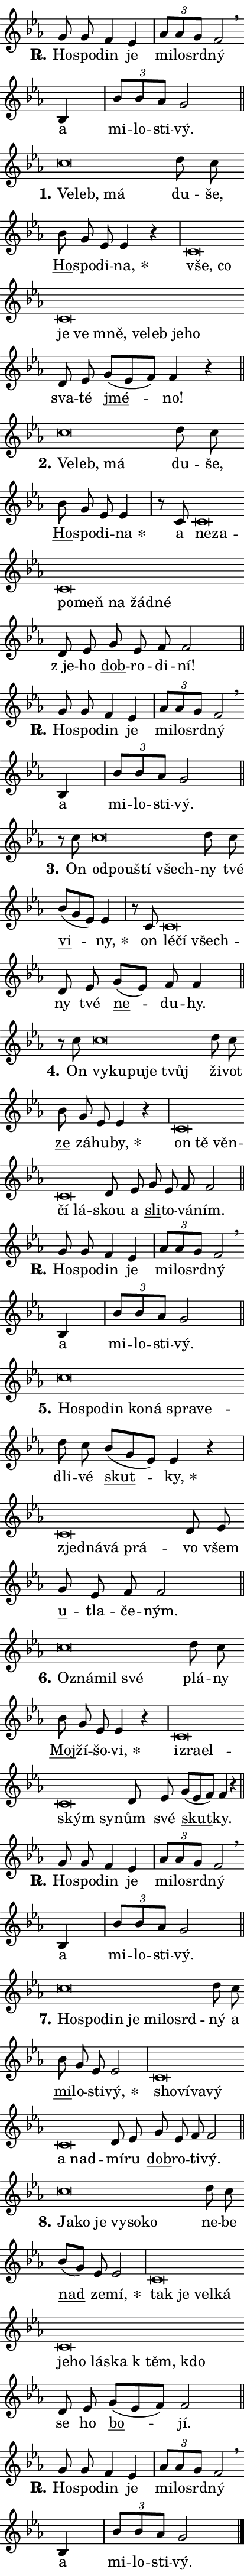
\version "2.24.0"
\header { tagline = "" }
\paper {
  indent = 0\cm
  top-margin = 0\cm
  right-margin = 0\cm
  bottom-margin = 0\cm
  left-margin = 0\cm
  paper-width = 7\cm
  page-breaking = #ly:one-page-breaking
  system-system-spacing.basic-distance = #11
  score-system-spacing.basic-distance = #11
  ragged-last = ##f
}


%% Author: Thomas Morley
%% https://lists.gnu.org/archive/html/lilypond-user/2020-05/msg00002.html
#(define (line-position grob)
"Returns position of @var[grob} in current system:
   @code{'start}, if at first time-step
   @code{'end}, if at last time-step
   @code{'middle} otherwise
"
  (let* ((col (ly:item-get-column grob))
         (ln (ly:grob-object col 'left-neighbor))
         (rn (ly:grob-object col 'right-neighbor))
         (col-to-check-left (if (ly:grob? ln) ln col))
         (col-to-check-right (if (ly:grob? rn) rn col))
         (break-dir-left
           (and
             (ly:grob-property col-to-check-left 'non-musical #f)
             (ly:item-break-dir col-to-check-left)))
         (break-dir-right
           (and
             (ly:grob-property col-to-check-right 'non-musical #f)
             (ly:item-break-dir col-to-check-right))))
        (cond ((eqv? 1 break-dir-left) 'start)
              ((eqv? -1 break-dir-right) 'end)
              (else 'middle))))

#(define (tranparent-at-line-position vctor)
  (lambda (grob)
  "Relying on @code{line-position} select the relevant enry from @var{vctor}.
Used to determine transparency,"
    (case (line-position grob)
      ((end) (not (vector-ref vctor 0)))
      ((middle) (not (vector-ref vctor 1)))
      ((start) (not (vector-ref vctor 2))))))

noteHeadBreakVisibility =
#(define-music-function (break-visibility)(vector?)
"Makes @code{NoteHead}s transparent relying on @var{break-visibility}"
#{
  \override NoteHead.transparent =
    #(tranparent-at-line-position break-visibility)
#})

#(define delete-ledgers-for-transparent-note-heads
  (lambda (grob)
    "Reads whether a @code{NoteHead} is transparent.
If so this @code{NoteHead} is removed from @code{'note-heads} from
@var{grob}, which is supposed to be @code{LedgerLineSpanner}.
As a result ledgers are not printed for this @code{NoteHead}"
    (let* ((nhds-array (ly:grob-object grob 'note-heads))
           (nhds-list
             (if (ly:grob-array? nhds-array)
                 (ly:grob-array->list nhds-array)
                 '()))
           ;; Relies on the transparent-property being done before
           ;; Staff.LedgerLineSpanner.after-line-breaking is executed.
           ;; This is fragile ...
           (to-keep
             (remove
               (lambda (nhd)
                 (ly:grob-property nhd 'transparent #f))
               nhds-list)))
      ;; TODO find a better method to iterate over grob-arrays, similiar
      ;; to filter/remove etc for lists
      ;; For now rebuilt from scratch
      (set! (ly:grob-object grob 'note-heads)  '())
      (for-each
        (lambda (nhd)
          (ly:pointer-group-interface::add-grob grob 'note-heads nhd))
        to-keep))))

hideNotes = {
  \noteHeadBreakVisibility #begin-of-line-visible
}
unHideNotes = {
  \noteHeadBreakVisibility #all-visible
}

% work-around for resetting accidentals
% https://lilypond.org/doc/v2.23/Documentation/notation/displaying-rhythms#unmetered-music
cadenzaMeasure = {
  \cadenzaOff
  \partial 1024 s1024
  \cadenzaOn
}

#(define-markup-command (accent layout props text) (markup?)
  "Underline accented syllable"
  (interpret-markup layout props
    #{\markup \override #'(offset . 4.3) \underline { #text }#}))

responsum = \markup \concat {
  "R" \hspace #-1.05 \path #0.1 #'((moveto 0 0.07) (lineto 0.9 0.8)) \hspace #0.05 "."
}

\layout {
    \context {
        \Staff
        \remove "Time_signature_engraver"
        \override LedgerLineSpanner.after-line-breaking = #delete-ledgers-for-transparent-note-heads
    }
    \context {
        \Voice {
            \override NoteHead.output-attributes = #'((class . "notehead"))
            \override Hairpin.height = #0.55
        }
    }
    \context {
        \Lyrics {
            \override StanzaNumber.output-attributes = #'((class . "stanzanumber"))
            \override LyricSpace.minimum-distance = #0.9
            \override LyricText.font-name = #"TeX Gyre Schola"
            \override LyricText.font-size = 1
            \override StanzaNumber.font-name = #"TeX Gyre Schola Bold"
            \override StanzaNumber.font-size = 1
        }
    }
}

% magnetic-lyrics.ily
%
%   written by
%     Jean Abou Samra <jean@abou-samra.fr>
%     Werner Lemberg <wl@gnu.org>
%
%   adapted by
%     Jiri Hon <jiri.hon@gmail.com>
%
% Version 2022-Apr-15

% https://www.mail-archive.com/lilypond-user@gnu.org/msg149350.html

#(define (Left_hyphen_pointer_engraver context)
   "Collect syllable-hyphen-syllable occurrences in lyrics and store
them in properties.  This engraver only looks to the left.  For
example, if the lyrics input is @code{foo -- bar}, it does the
following.

@itemize @bullet
@item
Set the @code{text} property of the @code{LyricHyphen} grob between
@q{foo} and @q{bar} to @code{foo}.

@item
Set the @code{left-hyphen} property of the @code{LyricText} grob with
text @q{foo} to the @code{LyricHyphen} grob between @q{foo} and
@q{bar}.
@end itemize

Use this auxiliary engraver in combination with the
@code{lyric-@/text::@/apply-@/magnetic-@/offset!} hook."
   (let ((hyphen #f)
         (text #f))
     (make-engraver
      (acknowledgers
       ((lyric-syllable-interface engraver grob source-engraver)
        (set! text grob)))
      (end-acknowledgers
       ((lyric-hyphen-interface engraver grob source-engraver)
        ;(when (not (grob::has-interface grob 'lyric-space-interface))
          (set! hyphen grob)));)
      ((stop-translation-timestep engraver)
       (when (and text hyphen)
         (ly:grob-set-object! text 'left-hyphen hyphen))
       (set! text #f)
       (set! hyphen #f)))))

#(define (lyric-text::apply-magnetic-offset! grob)
   "If the space between two syllables is less than the value in
property @code{LyricText@/.details@/.squash-threshold}, move the right
syllable to the left so that it gets concatenated with the left
syllable.

Use this function as a hook for
@code{LyricText@/.after-@/line-@/breaking} if the
@code{Left_@/hyphen_@/pointer_@/engraver} is active."
   (let ((hyphen (ly:grob-object grob 'left-hyphen #f)))
     (when hyphen
       (let ((left-text (ly:spanner-bound hyphen LEFT)))
         (when (grob::has-interface left-text 'lyric-syllable-interface)
           (let* ((common (ly:grob-common-refpoint grob left-text X))
                  (this-x-ext (ly:grob-extent grob common X))
                  (left-x-ext
                   (begin
                     ;; Trigger magnetism for left-text.
                     (ly:grob-property left-text 'after-line-breaking)
                     (ly:grob-extent left-text common X)))
                  ;; `delta` is the gap width between two syllables.
                  (delta (- (interval-start this-x-ext)
                            (interval-end left-x-ext)))
                  (details (ly:grob-property grob 'details))
                  (threshold (assoc-get 'squash-threshold details 0.2)))
             (when (< delta threshold)
               (let* (;; We have to manipulate the input text so that
                      ;; ligatures crossing syllable boundaries are not
                      ;; disabled.  For languages based on the Latin
                      ;; script this is essentially a beautification.
                      ;; However, for non-Western scripts it can be a
                      ;; necessity.
                      (lt (ly:grob-property left-text 'text))
                      (rt (ly:grob-property grob 'text))
                      (is-space (grob::has-interface hyphen 'lyric-space-interface))
                      (space (if is-space " " ""))
                      (space-markup (grob-interpret-markup grob " "))
                      (space-size (interval-length (ly:stencil-extent space-markup X)))
                      (extra-delta (if is-space space-size 0))
                      ;; Append new syllable.
                      (ltrt-space (if (and (string? lt) (string? rt))
                                (string-append lt space rt)
                                (make-concat-markup (list lt space rt))))
                      ;; Right-align `ltrt` to the right side.
                      (ltrt-space-markup (grob-interpret-markup
                               grob
                               (make-translate-markup
                                (cons (interval-length this-x-ext) 0)
                                (make-right-align-markup ltrt-space)))))
                 (begin
                   ;; Don't print `left-text`.
                   (ly:grob-set-property! left-text 'stencil #f)
                   ;; Set text and stencil (which holds all collected
                   ;; syllables so far) and shift it to the left.
                   (ly:grob-set-property! grob 'text ltrt-space)
                   (ly:grob-set-property! grob 'stencil ltrt-space-markup)
                   (ly:grob-translate-axis! grob (- (- delta extra-delta)) X))))))))))


#(define (lyric-hyphen::displace-bounds-first grob)
   ;; Make very sure this callback isn't triggered too early.
   (let ((left (ly:spanner-bound grob LEFT))
         (right (ly:spanner-bound grob RIGHT)))
     (ly:grob-property left 'after-line-breaking)
     (ly:grob-property right 'after-line-breaking)
     (ly:lyric-hyphen::print grob)))

squashThreshold = #0.4

\layout {
  \context {
    \Lyrics
    \consists #Left_hyphen_pointer_engraver
    \override LyricText.after-line-breaking =
      #lyric-text::apply-magnetic-offset!
    \override LyricHyphen.stencil = #lyric-hyphen::displace-bounds-first
    \override LyricText.details.squash-threshold = \squashThreshold
    \override LyricHyphen.minimum-distance = 0
    \override LyricHyphen.minimum-length = \squashThreshold
  }
}

squash = \override LyricText.details.squash-threshold = 9999
unSquash = \override LyricText.details.squash-threshold = \squashThreshold

left = \override LyricText.self-alignment-X = #LEFT
unLeft = \revert LyricText.self-alignment-X

starOffset = #(lambda (grob) 
                (let ((x_offset (ly:self-alignment-interface::aligned-on-x-parent grob)))
                  (if (= x_offset 0) 0 (+ x_offset 1.2))))

star = #(define-music-function (syllable)(string?)
"Append star separator at the end of a syllable"
#{
  \once \override LyricText.X-offset = #starOffset
  \lyricmode { \markup {
    #syllable
    \override #'((font-name . "TeX Gyre Schola Bold")) \hspace #0.2 \lower #0.65 \larger "*"
  } }
#})

starAccent = #(define-music-function (syllable)(string?)
"Append star separator at the end of a syllable and make accent"
#{
  \once \override LyricText.X-offset = #starOffset
  \lyricmode { \markup {
    \accent #syllable
    \override #'((font-name . "TeX Gyre Schola Bold")) \hspace #0.2 \lower #0.65 \larger "*"
  } }
#})

breath = #(define-music-function (syllable)(string?)
"Append breathing indicator at the end of a syllable"
#{
  \lyricmode { \markup { #syllable "+" } }
#})

optionalBreath = #(define-music-function (syllable)(string?)
"Append optional breathing indicator at the end of a syllable"
#{
  \lyricmode { \markup { #syllable "(+)" } }
#})


\score {
    <<
        \new Voice = "melody" { \cadenzaOn \key es \major \relative { g'8 g f4 es \cadenzaMeasure \bar "|" \tuplet 3/2 { as8[ as g] } f2 \breathe \bar "" bes,4 \cadenzaMeasure \bar "|" \tuplet 3/2 { bes'8[ bes as] } g2 \cadenzaMeasure \bar "||" \break } }
        \new Lyrics \lyricsto "melody" { \lyricmode { \set stanza = \responsum
Ho -- spo -- din je mi -- lo -- srd -- ný a mi -- lo -- sti -- vý. } }
    >>
    \layout {}
}

\score {
    <<
        \new Voice = "melody" { \cadenzaOn \key es \major \relative { c''\breve*1/16 \hideNotes \breve*1/16 \breve*1/16 \bar "" \unHideNotes d8 c \bar "" bes g es es4 r \cadenzaMeasure \bar "|" c\breve*1/16 \hideNotes \breve*1/16 \bar "" \breve*1/16 \bar "" \breve*1/16 \bar "" \breve*1/16 \bar "" \breve*1/16 \bar "" \breve*1/16 \bar "" \breve*1/16 \breve*1/16 \bar "" \unHideNotes d8 es \bar "" g[( es f)] f4 r \cadenzaMeasure \bar "||" \break } }
        \new Lyrics \lyricsto "melody" { \lyricmode { \set stanza = "1."
\left Ve -- \squash leb, má \unLeft \unSquash du -- še, \markup \accent Ho -- spo -- di -- \star na, \left vše, \squash co je ve mně, ve -- leb je -- ho \unLeft \unSquash sva -- té \markup \accent jmé -- no! } }
    >>
    \layout {}
}

\score {
    <<
        \new Voice = "melody" { \cadenzaOn \key es \major \relative { c''\breve*1/16 \hideNotes \breve*1/16 \breve*1/16 \bar "" \unHideNotes d8 c \bar "" bes g es es4 \cadenzaMeasure \bar "|" r8 c c\breve*1/16 \hideNotes \breve*1/16 \bar "" \breve*1/16 \bar "" \breve*1/16 \bar "" \breve*1/16 \bar "" \breve*1/16 \breve*1/16 \bar "" \unHideNotes d8 es \bar "" g es f f2 \cadenzaMeasure \bar "||" \break } }
        \new Lyrics \lyricsto "melody" { \lyricmode { \set stanza = "2."
\left Ve -- \squash leb, má \unLeft \unSquash du -- še, \markup \accent Ho -- spo -- di -- \star na a \left ne -- \squash za -- po -- meň na žád -- né \unLeft \unSquash "z je" -- ho \markup \accent dob -- ro -- di -- ní! } }
    >>
    \layout {}
}

\score {
    <<
        \new Voice = "melody" { \cadenzaOn \key es \major \relative { g'8 g f4 es \cadenzaMeasure \bar "|" \tuplet 3/2 { as8[ as g] } f2 \breathe \bar "" bes,4 \cadenzaMeasure \bar "|" \tuplet 3/2 { bes'8[ bes as] } g2 \cadenzaMeasure \bar "||" \break } }
        \new Lyrics \lyricsto "melody" { \lyricmode { \set stanza = \responsum
Ho -- spo -- din je mi -- lo -- srd -- ný a mi -- lo -- sti -- vý. } }
    >>
    \layout {}
}

\score {
    <<
        \new Voice = "melody" { \cadenzaOn \key es \major \relative { r8 c''8 c\breve*1/16 \hideNotes \breve*1/16 \bar "" \breve*1/16 \breve*1/16 \bar "" \unHideNotes d8 c \bar "" bes[( g es)] es4 \cadenzaMeasure \bar "|" r8 c c\breve*1/16 \hideNotes \breve*1/16 \breve*1/16 \bar "" \unHideNotes d8 es \bar "" g[( es)] f f4 \cadenzaMeasure \bar "||" \break } }
        \new Lyrics \lyricsto "melody" { \lyricmode { \set stanza = "3."
On \left od -- \squash pou -- ští všech -- \unLeft \unSquash ny tvé \markup \accent vi -- \star ny, on \left lé -- \squash čí všech -- \unLeft \unSquash ny tvé \markup \accent ne -- du -- hy. } }
    >>
    \layout {}
}

\score {
    <<
        \new Voice = "melody" { \cadenzaOn \key es \major \relative { r8 c''8 c\breve*1/16 \hideNotes \breve*1/16 \bar "" \breve*1/16 \bar "" \breve*1/16 \breve*1/16 \bar "" \unHideNotes d8 c \bar "" bes g es es4 r \cadenzaMeasure \bar "|" c\breve*1/16 \hideNotes \breve*1/16 \bar "" \breve*1/16 \bar "" \breve*1/16 \breve*1/16 \bar "" \unHideNotes d8 es \bar "" g es f f2 \cadenzaMeasure \bar "||" \break } }
        \new Lyrics \lyricsto "melody" { \lyricmode { \set stanza = "4."
On \left vy -- \squash ku -- pu -- je tvůj \unLeft \unSquash ži -- vot \markup \accent ze zá -- hu -- \star by, \left on \squash tě věn -- čí lá -- \unLeft \unSquash skou a \markup \accent sli -- to -- vá -- ním. } }
    >>
    \layout {}
}

\score {
    <<
        \new Voice = "melody" { \cadenzaOn \key es \major \relative { g'8 g f4 es \cadenzaMeasure \bar "|" \tuplet 3/2 { as8[ as g] } f2 \breathe \bar "" bes,4 \cadenzaMeasure \bar "|" \tuplet 3/2 { bes'8[ bes as] } g2 \cadenzaMeasure \bar "||" \break } }
        \new Lyrics \lyricsto "melody" { \lyricmode { \set stanza = \responsum
Ho -- spo -- din je mi -- lo -- srd -- ný a mi -- lo -- sti -- vý. } }
    >>
    \layout {}
}

\score {
    <<
        \new Voice = "melody" { \cadenzaOn \key es \major \relative { c''\breve*1/16 \hideNotes \breve*1/16 \bar "" \breve*1/16 \bar "" \breve*1/16 \bar "" \breve*1/16 \bar "" \breve*1/16 \breve*1/16 \bar "" \unHideNotes d8 c \bar "" bes[( g es)] es4 r \cadenzaMeasure \bar "|" c\breve*1/16 \hideNotes \breve*1/16 \bar "" \breve*1/16 \breve*1/16 \bar "" \unHideNotes d8 es \bar "" g es f f2 \cadenzaMeasure \bar "||" \break } }
        \new Lyrics \lyricsto "melody" { \lyricmode { \set stanza = "5."
\left Ho -- \squash spo -- din ko -- ná spra -- ve -- \unLeft \unSquash dli -- vé \markup \accent skut -- \star ky, \left zjed -- \squash ná -- vá prá -- \unLeft \unSquash vo všem \markup \accent u -- tla -- če -- ným. } }
    >>
    \layout {}
}

\score {
    <<
        \new Voice = "melody" { \cadenzaOn \key es \major \relative { c''\breve*1/16 \hideNotes \breve*1/16 \bar "" \breve*1/16 \breve*1/16 \bar "" \unHideNotes d8 c \bar "" bes g es es4 r \cadenzaMeasure \bar "|" c\breve*1/16 \hideNotes \breve*1/16 \bar "" \breve*1/16 \bar "" \breve*1/16 \breve*1/16 \bar "" \unHideNotes d8 es \bar "" g[( es f)] f4 r \cadenzaMeasure \bar "||" \break } }
        \new Lyrics \lyricsto "melody" { \lyricmode { \set stanza = "6."
\left Oz -- \squash ná -- mil své \unLeft \unSquash plá -- ny \markup \accent Moj -- ží -- šo -- \star vi, \left iz -- \squash ra -- el -- ským sy -- \unLeft \unSquash nům své \markup \accent skut -- ky. } }
    >>
    \layout {}
}

\score {
    <<
        \new Voice = "melody" { \cadenzaOn \key es \major \relative { g'8 g f4 es \cadenzaMeasure \bar "|" \tuplet 3/2 { as8[ as g] } f2 \breathe \bar "" bes,4 \cadenzaMeasure \bar "|" \tuplet 3/2 { bes'8[ bes as] } g2 \cadenzaMeasure \bar "||" \break } }
        \new Lyrics \lyricsto "melody" { \lyricmode { \set stanza = \responsum
Ho -- spo -- din je mi -- lo -- srd -- ný a mi -- lo -- sti -- vý. } }
    >>
    \layout {}
}

\score {
    <<
        \new Voice = "melody" { \cadenzaOn \key es \major \relative { c''\breve*1/16 \hideNotes \breve*1/16 \bar "" \breve*1/16 \bar "" \breve*1/16 \bar "" \breve*1/16 \bar "" \breve*1/16 \breve*1/16 \bar "" \unHideNotes d8 c \bar "" bes g es es2 \cadenzaMeasure \bar "|" c\breve*1/16 \hideNotes \breve*1/16 \bar "" \breve*1/16 \bar "" \breve*1/16 \bar "" \breve*1/16 \breve*1/16 \bar "" \unHideNotes d8 es \bar "" g es f f2 \cadenzaMeasure \bar "||" \break } }
        \new Lyrics \lyricsto "melody" { \lyricmode { \set stanza = "7."
\left Ho -- \squash spo -- din je mi -- lo -- srd -- \unLeft \unSquash ný a \markup \accent mi -- lo -- sti -- \star vý, \left sho -- \squash ví -- va -- vý a nad -- \unLeft \unSquash mí -- ru \markup \accent dob -- ro -- ti -- vý. } }
    >>
    \layout {}
}

\score {
    <<
        \new Voice = "melody" { \cadenzaOn \key es \major \relative { c''\breve*1/16 \hideNotes \breve*1/16 \bar "" \breve*1/16 \bar "" \breve*1/16 \bar "" \breve*1/16 \breve*1/16 \bar "" \unHideNotes d8 c \bar "" bes[( g)] es es2 \cadenzaMeasure \bar "|" c\breve*1/16 \hideNotes \breve*1/16 \bar "" \breve*1/16 \bar "" \breve*1/16 \bar "" \breve*1/16 \bar "" \breve*1/16 \bar "" \breve*1/16 \bar "" \breve*1/16 \bar "" \breve*1/16 \breve*1/16 \bar "" \unHideNotes d8 es \bar "" g[( es f)] f2 \cadenzaMeasure \bar "||" \break } }
        \new Lyrics \lyricsto "melody" { \lyricmode { \set stanza = "8."
\left Ja -- \squash ko je vy -- so -- ko \unLeft \unSquash ne -- be \markup \accent nad ze -- \star mí, \left tak \squash je vel -- ká je -- ho lá -- ska "k těm," kdo \unLeft \unSquash se ho \markup \accent bo -- jí. } }
    >>
    \layout {}
}

\score {
    <<
        \new Voice = "melody" { \cadenzaOn \key es \major \relative { g'8 g f4 es \cadenzaMeasure \bar "|" \tuplet 3/2 { as8[ as g] } f2 \breathe \bar "" bes,4 \cadenzaMeasure \bar "|" \tuplet 3/2 { bes'8[ bes as] } g2 \cadenzaMeasure \bar "||" \break } \bar "|." }
        \new Lyrics \lyricsto "melody" { \lyricmode { \set stanza = \responsum
Ho -- spo -- din je mi -- lo -- srd -- ný a mi -- lo -- sti -- vý. } }
    >>
    \layout {}
}
